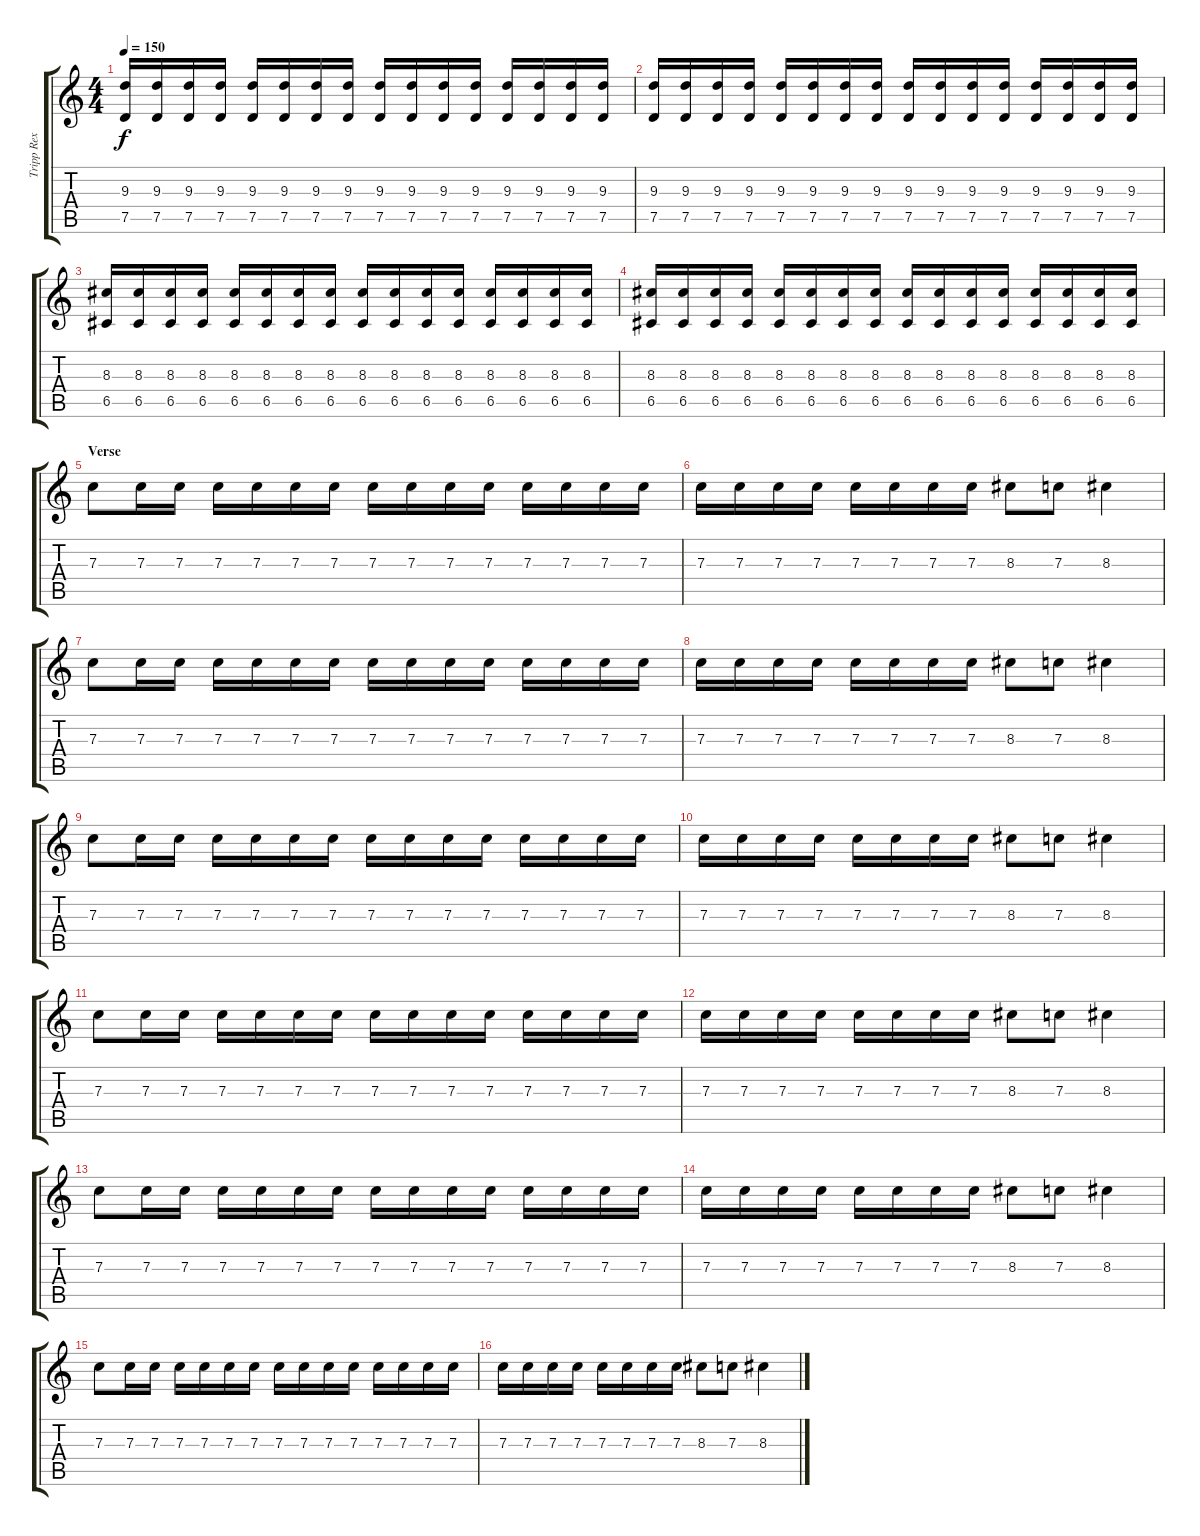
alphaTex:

\track ("Tripp Rex Eisen" "Tripp Rex ") {instrument overdrivenguitar}
\staff {score tabs}
\tuning (D4 A3 F3 C3 G2 C2) {hide}
\ts (4 4)
\tempo 150
\clef g2
\ks c
(9.3 7.5).16{dy f} (9.3 7.5).16 (9.3 7.5).16 (9.3 7.5).16 (9.3 7.5).16 (9.3 7.5).16 (9.3 7.5).16 (9.3 7.5).16 (9.3 7.5).16 (9.3 7.5).16 (9.3 7.5).16 (9.3 7.5).16 (9.3 7.5).16 (9.3 7.5).16 (9.3 7.5).16 (9.3 7.5).16 |
(9.3 7.5).16 (9.3 7.5).16 (9.3 7.5).16 (9.3 7.5).16 (9.3 7.5).16 (9.3 7.5).16 (9.3 7.5).16 (9.3 7.5).16 (9.3 7.5).16 (9.3 7.5).16 (9.3 7.5).16 (9.3 7.5).16 (9.3 7.5).16 (9.3 7.5).16 (9.3 7.5).16 (9.3 7.5).16 |
(8.3 6.5).16 (8.3 6.5).16 (8.3 6.5).16 (8.3 6.5).16 (8.3 6.5).16 (8.3 6.5).16 (8.3 6.5).16 (8.3 6.5).16 (8.3 6.5).16 (8.3 6.5).16 (8.3 6.5).16 (8.3 6.5).16 (8.3 6.5).16 (8.3 6.5).16 (8.3 6.5).16 (8.3 6.5).16 |
(8.3 6.5).16 (8.3 6.5).16 (8.3 6.5).16 (8.3 6.5).16 (8.3 6.5).16 (8.3 6.5).16 (8.3 6.5).16 (8.3 6.5).16 (8.3 6.5).16 (8.3 6.5).16 (8.3 6.5).16 (8.3 6.5).16 (8.3 6.5).16 (8.3 6.5).16 (8.3 6.5).16 (8.3 6.5).16 |
\section ("" "Verse")
7.3.8 7.3.16 7.3.16 7.3.16 7.3.16 7.3.16 7.3.16 7.3.16 7.3.16 7.3.16 7.3.16 7.3.16 7.3.16 7.3.16 7.3.16 |
7.3.16 7.3.16 7.3.16 7.3.16 7.3.16 7.3.16 7.3.16 7.3.16 8.3.8 7.3.8 8.3.4 |
7.3.8 7.3.16 7.3.16 7.3.16 7.3.16 7.3.16 7.3.16 7.3.16 7.3.16 7.3.16 7.3.16 7.3.16 7.3.16 7.3.16 7.3.16 |
7.3.16 7.3.16 7.3.16 7.3.16 7.3.16 7.3.16 7.3.16 7.3.16 8.3.8 7.3.8 8.3.4 |
7.3.8 7.3.16 7.3.16 7.3.16 7.3.16 7.3.16 7.3.16 7.3.16 7.3.16 7.3.16 7.3.16 7.3.16 7.3.16 7.3.16 7.3.16 |
7.3.16 7.3.16 7.3.16 7.3.16 7.3.16 7.3.16 7.3.16 7.3.16 8.3.8 7.3.8 8.3.4 |
7.3.8 7.3.16 7.3.16 7.3.16 7.3.16 7.3.16 7.3.16 7.3.16 7.3.16 7.3.16 7.3.16 7.3.16 7.3.16 7.3.16 7.3.16 |
7.3.16 7.3.16 7.3.16 7.3.16 7.3.16 7.3.16 7.3.16 7.3.16 8.3.8 7.3.8 8.3.4 |
7.3.8 7.3.16 7.3.16 7.3.16 7.3.16 7.3.16 7.3.16 7.3.16 7.3.16 7.3.16 7.3.16 7.3.16 7.3.16 7.3.16 7.3.16 |
7.3.16 7.3.16 7.3.16 7.3.16 7.3.16 7.3.16 7.3.16 7.3.16 8.3.8 7.3.8 8.3.4 |
7.3.8 7.3.16 7.3.16 7.3.16 7.3.16 7.3.16 7.3.16 7.3.16 7.3.16 7.3.16 7.3.16 7.3.16 7.3.16 7.3.16 7.3.16 |
7.3.16 7.3.16 7.3.16 7.3.16 7.3.16 7.3.16 7.3.16 7.3.16 8.3.8 7.3.8 8.3.4
